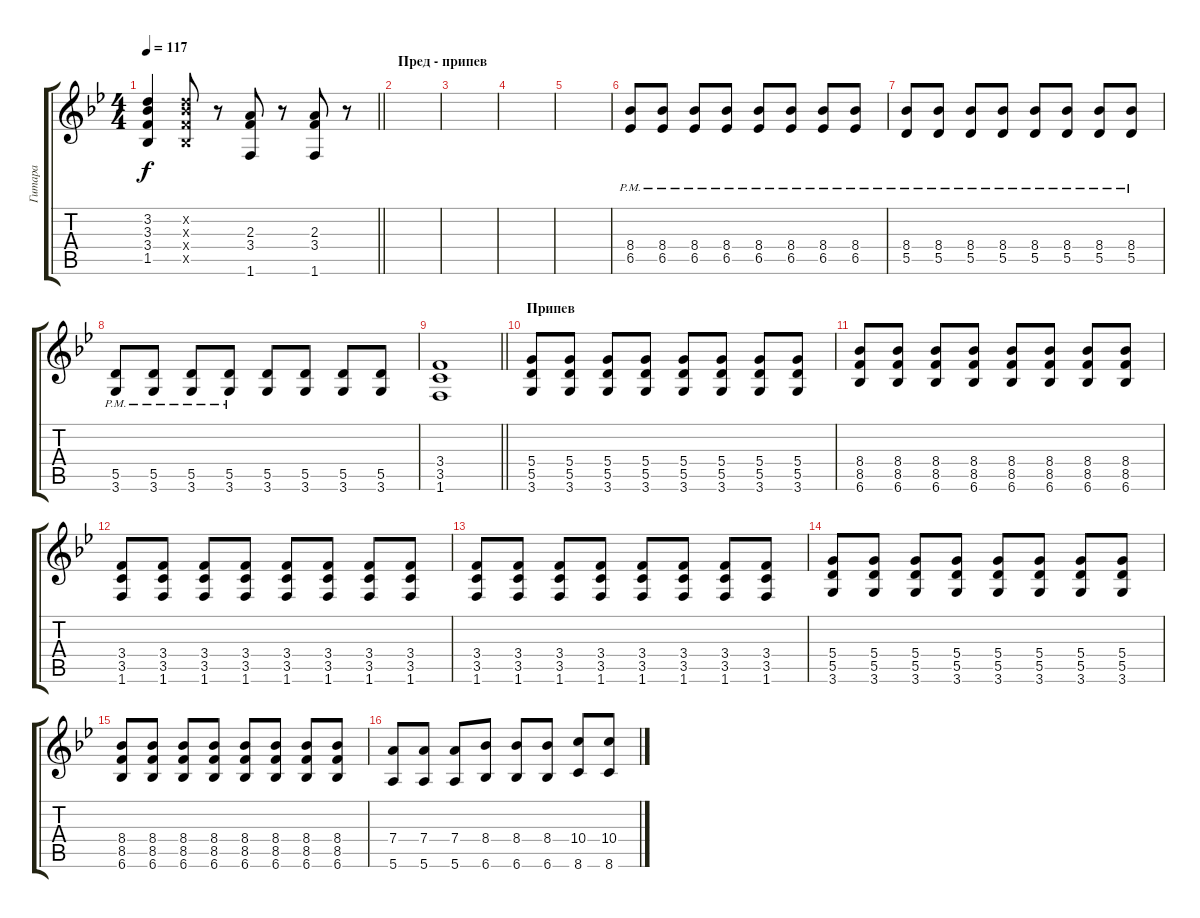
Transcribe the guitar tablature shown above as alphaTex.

\track ("Гитара" "Гитара") {instrument acousticguitarsteel}
\staff {score tabs}
\tuning (E4 B3 G3 D3 A2 E2) {hide}
\ts (4 4)
\tempo 117
\clef g2
\barLineRight lightlight
\ks gminor
(3.2 3.3 3.4 1.5).4{dy f} (3.2{x} 3.3{x} 3.4{x} 1.5{x}).8 r.8 (2.3 3.4 1.6).8 r.8 (2.3 3.4 1.6).8 r.8 |
\section ("" "Пред - припев")
|
|
|
|
(8.4{pm} 6.5{pm}).8{instrument distortionguitar} (8.4{pm} 6.5{pm}).8 (8.4{pm} 6.5{pm}).8 (8.4{pm} 6.5{pm}).8 (8.4{pm} 6.5{pm}).8 (8.4{pm} 6.5{pm}).8 (8.4{pm} 6.5{pm}).8 (8.4{pm} 6.5{pm}).8 |
(8.4{pm} 5.5{pm}).8 (8.4{pm} 5.5{pm}).8 (8.4{pm} 5.5{pm}).8 (8.4{pm} 5.5{pm}).8 (8.4{pm} 5.5{pm}).8 (8.4{pm} 5.5{pm}).8 (8.4{pm} 5.5{pm}).8 (8.4{pm} 5.5{pm}).8 |
(5.5{pm} 3.6{pm}).8 (5.5{pm} 3.6{pm}).8 (5.5{pm} 3.6{pm}).8 (5.5{pm} 3.6{pm}).8 (5.5 3.6).8 (5.5 3.6).8 (5.5 3.6).8 (5.5 3.6).8 |
\barLineRight lightlight
(3.4 3.5 1.6).1 |
\section ("" "Припев")
(5.4 5.5 3.6).8 (5.4 5.5 3.6).8 (5.4 5.5 3.6).8 (5.4 5.5 3.6).8 (5.4 5.5 3.6).8 (5.4 5.5 3.6).8 (5.4 5.5 3.6).8 (5.4 5.5 3.6).8 |
(8.4 8.5 6.6).8 (8.4 8.5 6.6).8 (8.4 8.5 6.6).8 (8.4 8.5 6.6).8 (8.4 8.5 6.6).8 (8.4 8.5 6.6).8 (8.4 8.5 6.6).8 (8.4 8.5 6.6).8 |
(3.4 3.5 1.6).8 (3.4 3.5 1.6).8 (3.4 3.5 1.6).8 (3.4 3.5 1.6).8 (3.4 3.5 1.6).8 (3.4 3.5 1.6).8 (3.4 3.5 1.6).8 (3.4 3.5 1.6).8 |
(3.4 3.5 1.6).8 (3.4 3.5 1.6).8 (3.4 3.5 1.6).8 (3.4 3.5 1.6).8 (3.4 3.5 1.6).8 (3.4 3.5 1.6).8 (3.4 3.5 1.6).8 (3.4 3.5 1.6).8 |
(5.4 5.5 3.6).8 (5.4 5.5 3.6).8 (5.4 5.5 3.6).8 (5.4 5.5 3.6).8 (5.4 5.5 3.6).8 (5.4 5.5 3.6).8 (5.4 5.5 3.6).8 (5.4 5.5 3.6).8 |
(8.4 8.5 6.6).8 (8.4 8.5 6.6).8 (8.4 8.5 6.6).8 (8.4 8.5 6.6).8 (8.4 8.5 6.6).8 (8.4 8.5 6.6).8 (8.4 8.5 6.6).8 (8.4 8.5 6.6).8 |
(7.4 5.6).8 (7.4 5.6).8 (7.4 5.6).8 (8.4 6.6).8 (8.4 6.6).8 (8.4 6.6).8 (10.4 8.6).8 (10.4 8.6).8
